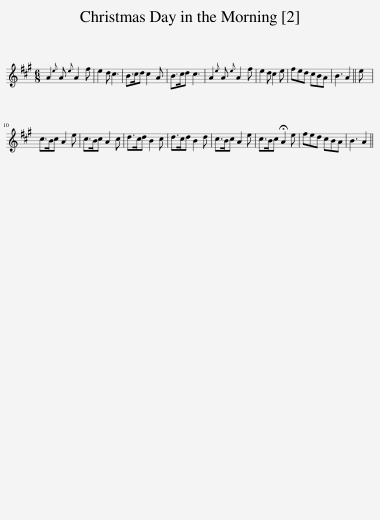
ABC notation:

X:1
L:1/8
M:6/8
I:linebreak $
K:A
V:1 treble
V:1
 A2{e} A{e} A2 f | e2 d c3 | B>cd c2 A | B>cd c3 | A2{e} A{e} A2 f | %5
 e2 d c2 e | fed cBA | B3 A2 || e |$ c>Bc A2 e | %10
 c>Bc A2 c | d>cd B2 c | d>cd B2 d | c>Bc A2 e | c>Bc !fermata!A2 e | %15
 fed cBA | B3 A2 || %17
